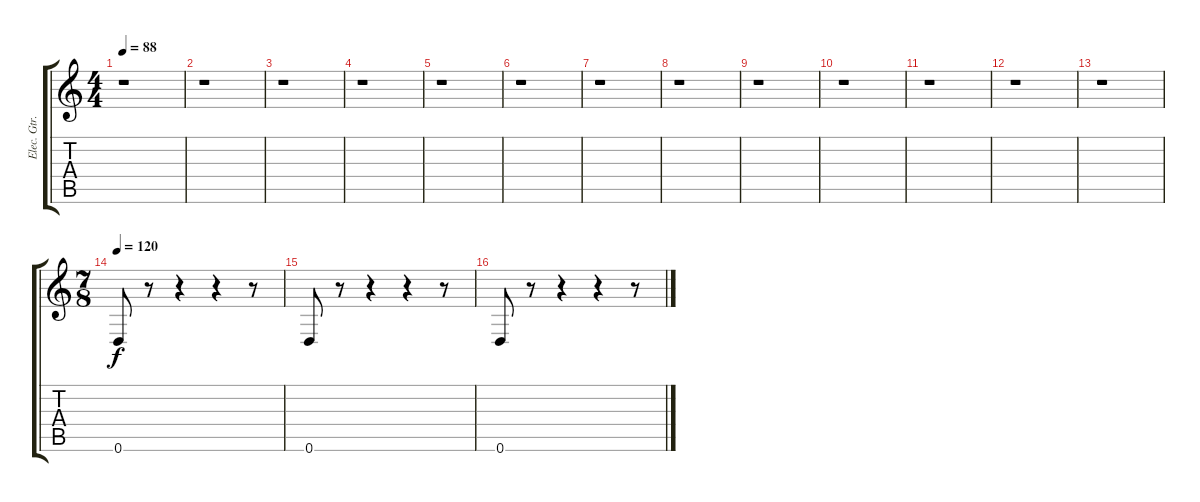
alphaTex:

\track ("Elec. Gtr. 5" "Elec. Gtr.") {instrument distortionguitar}
\staff {score tabs}
\tuning (E4 B3 G3 D3 A2 D2) {hide}
\ts (4 4)
\tempo 88
\clef g2
\ks c
r.1{dy f} |
r.1 |
r.1 |
r.1 |
r.1 |
r.1 |
r.1 |
r.1 |
r.1 |
r.1 |
r.1 |
r.1 |
r.1 |
\ts (7 8)
\tempo 120
0.6.8 r.8 r.4 r.4 r.8 |
0.6.8 r.8 r.4 r.4 r.8 |
0.6.8 r.8 r.4 r.4 r.8
